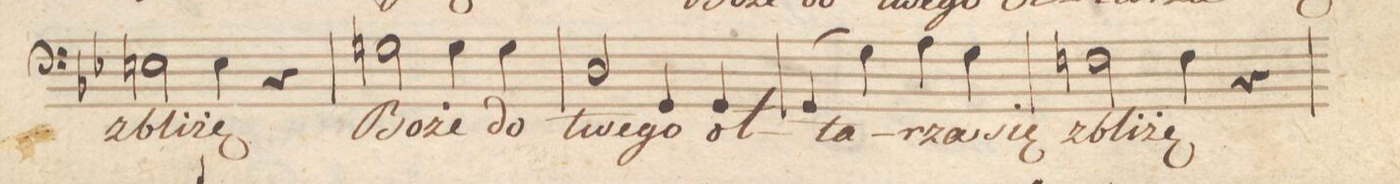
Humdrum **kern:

**kern	**text	**dynam
*I"Baſso.	*	*
*clefF4	*	*
*k[b-e-]	*	*
*met(C.|)	*	*
*M2/2	*	*
2En\	zbli-	.
4E\	-żę	.
4r	.	.
=60	=60	=60
2Gn\	Bo-	.
4G\	-że	.
4G\	do	.
=61	=61	=61
2D/	twe-	.
4GG/	-go	.
4GG/	oł-	.
=62	=62	=62
(4GG/	-ta-	.
4G\)	.	.
4A\	-rza	.
4G\	się	.
=63	=63	=63
2Fn\	zbli-	.
4F\	-żę	.
4r	.	.
=64	=64	=64
*-	*-	*-
